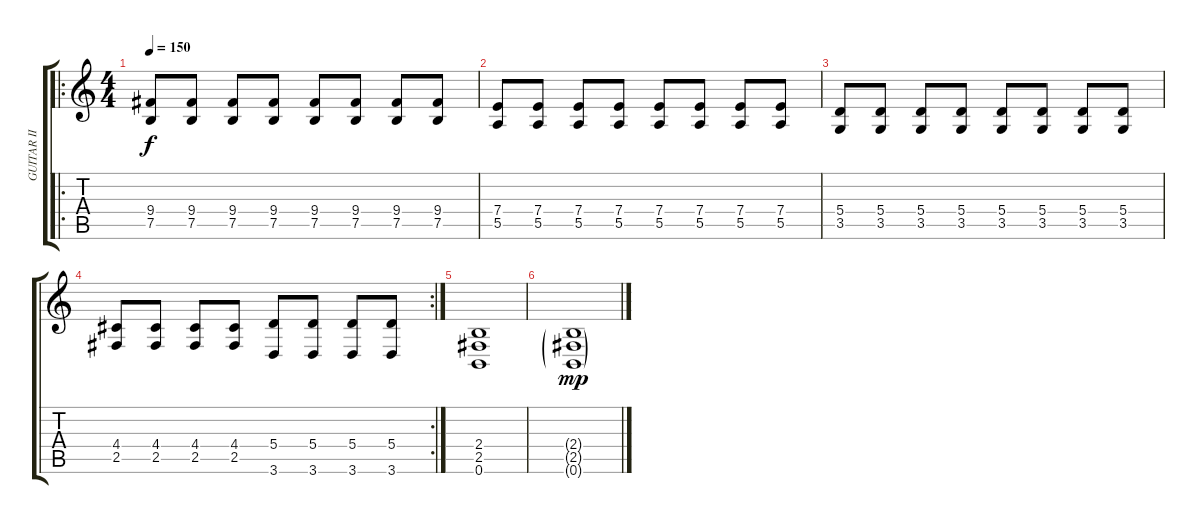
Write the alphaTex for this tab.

\track ("GUITAR II" "GUITAR II") {instrument distortionguitar}
\staff {score tabs}
\tuning (B3 Gb3 D3 A2 E2 B1) {hide}
\ro
\ts (4 4)
\tempo 150
\clef g2
\ks c
(9.4 7.5).8{dy f} (9.4 7.5).8 (9.4 7.5).8 (9.4 7.5).8 (9.4 7.5).8 (9.4 7.5).8 (9.4 7.5).8 (9.4 7.5).8 |
(7.4 5.5).8 (7.4 5.5).8 (7.4 5.5).8 (7.4 5.5).8 (7.4 5.5).8 (7.4 5.5).8 (7.4 5.5).8 (7.4 5.5).8 |
(5.4 3.5).8 (5.4 3.5).8 (5.4 3.5).8 (5.4 3.5).8 (5.4 3.5).8 (5.4 3.5).8 (5.4 3.5).8 (5.4 3.5).8 |
\rc 2
(4.4 2.5).8 (4.4 2.5).8 (4.4 2.5).8 (4.4 2.5).8 (5.4 3.6).8 (5.4 3.6).8 (5.4 3.6).8 (5.4 3.6).8 |
(2.4 2.5 0.6).1 |
(2.4{g} 2.5{g} 0.6{g}).1{dy mp}
